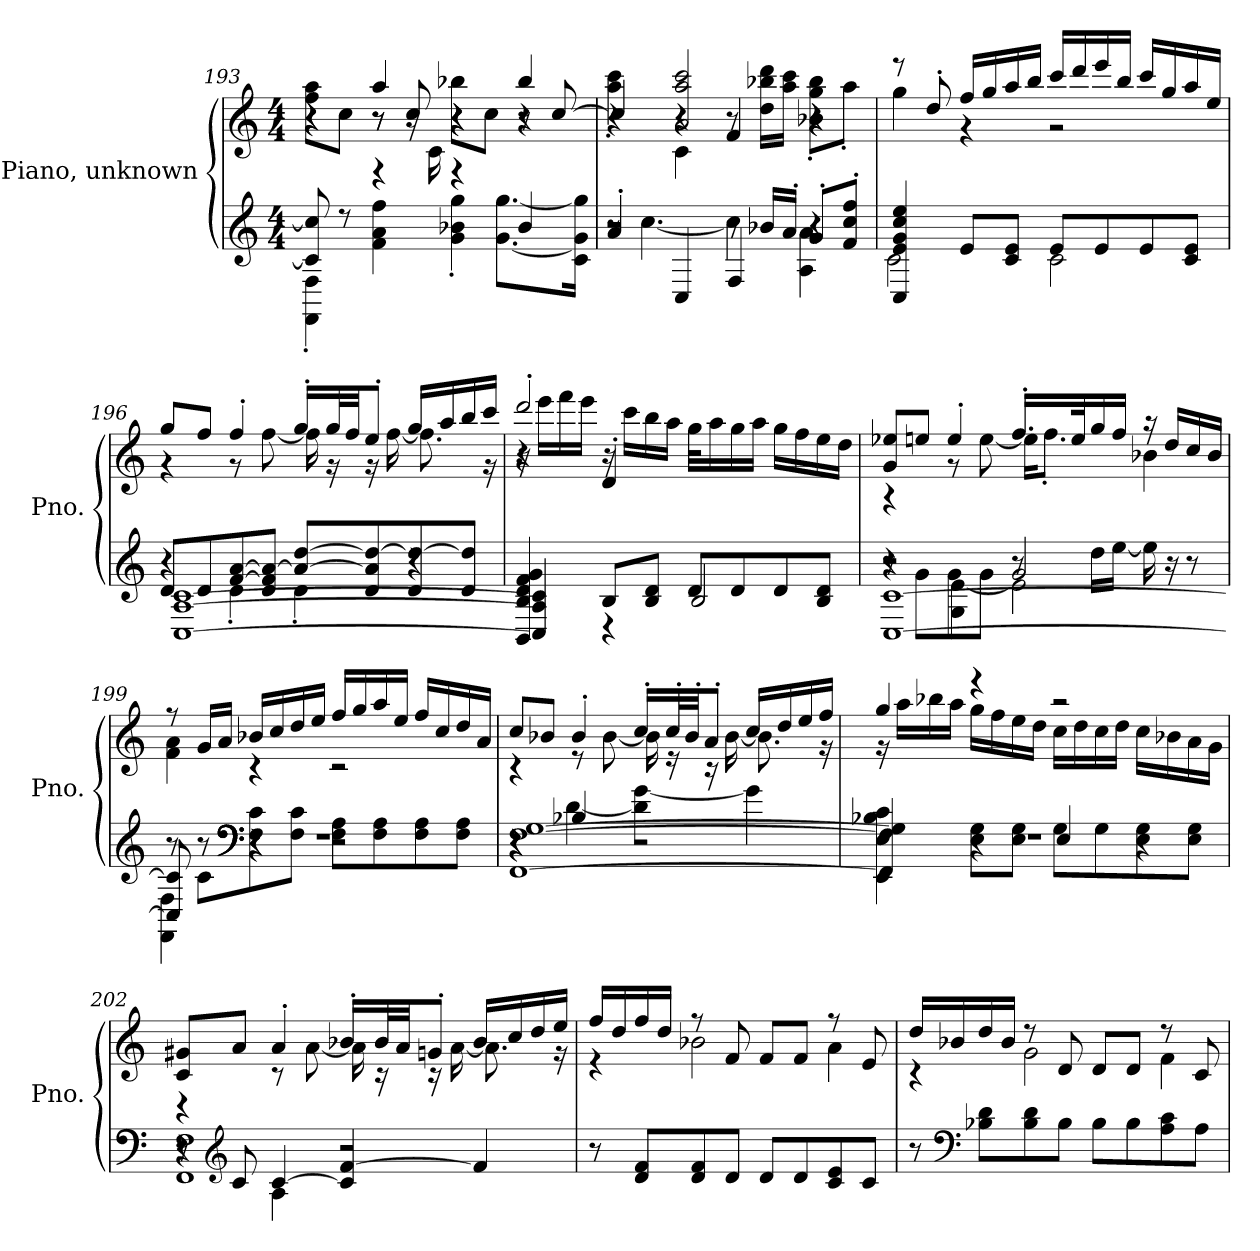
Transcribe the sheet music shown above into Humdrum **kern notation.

**kern	**kern
*part1	*part1
*staff2	*staff1
*I"Piano, unknown	*
*I'Pno.	*
*clefG2	*clefG2
*k[]	*k[]
*M4/4	*M4/4
=193	=193
*^	*^
*	*	*	*^
8c/] 8cc/]	4FF\' 4F\'	4r	8ff\ 8aa\L	4r
8r	.	.	8cc\J	.
4r	4f\ 4a\ 4ff\	4aa/	8r	8r
.	.	.	16r	8cc/
.	.	.	16c\	.
4r	4g\' 4b-X\' 4gg\'	4r	8bb-X\L	4r
.	.	.	8cc\J	.
4b-/	[8.g\ [8.gg\L	4bb-/	4r	8r
.	.	.	.	[8cc/
.	16c\ 16g\] 16gg\]Jk	.	.	.
!!LO:LB:g=z	!!	!!
=194	=194	=194	=194	=194
*	*^	*	*	*
4a'/	8r	2r	4r	4aa\' 4ccc\'	4cc/]
.	[4.cc\	.	.	.	.
4C/	.	.	2a/ 2aa/ 2ccc/	4c\	4r
8r	4cc\]	4F/	.	8r	4f/
16b-X/LL	.	.	.	16dd\ 16bb-X\ 16ddd\LL	.
16a'/JJ	.	.	.	16aa\ 16ccc\JJ	.
8g'/L	4A\ 4a\	4r	4r	8b-X\' 8gg\' 8bb-\'L	4r
8f/' 8cc/' 8ff/'J	.	.	.	8aa'\J	.
*	*v	*v	*	*	*
*	*	*	*v	*v
=195	=195	=195	=195
4C/ 4e/ 4g/ 4cc/ 4ee/	2c\	8r	4gg\
.	.	8dd'/	.
8e/L	.	16ff/LL	4r
.	.	16gg/	.
8c/ 8e/J	.	16aa/	.
.	.	16bb/JJ	.
8e/L	2c\	16ccc/LL	2r
.	.	16ddd/	.
8e/	.	16eee/	.
.	.	16bb/JJ	.
8e/	.	16ccc/LL	.
.	.	16gg/	.
8c/ 8e/J	.	16aa/	.
.	.	16ee/JJ	.
!!LO:LB:g=z	!!
=196	=196	=196	=196
*	*^	*	*
8d/L	4r	[1C [1A [1c	8gg/L	4r
8d/	.	.	8ff/J	.
[8f/ [8a/	4d'\	.	4ff'/	8r
8d/ 8f/] 8a/_J	.	.	.	[8ff\
8a/_ [8dd/L	4d'\	.	16gg'/LL	16ff\]
.	.	.	32gg/L	16r
.	.	.	32ff/JJ	.
8d/ 8a/] 8dd/_	.	.	8ee'/J	16r
.	.	.	.	[16ff\
8d/ 8dd/_	4r	.	16gg/LL	8.ff\]
.	.	.	16aa/	.
8d/ 8dd/]J	.	.	16bb/	.
.	.	.	16ccc/JJ	16r
*	*v	*v	*	*
=197	=197	=197	=197
*	*	*	*^
4BB/ 4B/ 4d/ 4f/ 4g/	4C/] 4A/] 4c/]	2ddd'/	16r	4r
.	.	.	16eee\LL	.
.	.	.	16fff\	.
.	.	.	16eee\JJ	.
8B/L	4r	.	16r	4d'/
.	.	.	16ccc\LL	.
8B/ 8d/J	.	.	16bb\	.
.	.	.	16aa\JJ	.
8d/L	2B/	2r	16gg\LL	2r
.	.	.	16aa\	.
8d/	.	.	16gg\	.
.	.	.	16aa\JJ	.
8d/	.	.	16gg\LL	.
.	.	.	16ff\	.
8B/ 8d/J	.	.	16ee\	.
.	.	.	16dd\JJ	.
*	*	*	*v	*v
!!LO:LB:g=z
=198	=198	=198	=198
*^	*^	*	*
2r	8r	[1C [1c	4r	8g/ 8ee-X/L	4r
.	8g\L	.	.	8een/J	.
.	8g\	.	4G\ [4e\	4ee'/	8r
.	8g\J	.	.	.	[8ee\
2g/	8r	.	2e\]	16.ff'/LL	16ee\KL]
.	.	.	.	.	8.ff'\J
.	.	.	.	32ee/K	.
.	16dd\LL	.	.	16gg/	.
.	[16ee\JJ	.	.	16ff/JJ	.
.	16ee\]	.	.	16r	4b-X\
.	16r	.	.	16dd/LL	.
.	8r	.	.	16cc/	.
.	.	.	.	16b-/JJ	.
=199	=199	=199	=199	=199	=199
1r	8r	8C/] 8c/]	4FF\ 4F\	8r	4f\ 4a\
.	8c\L	8r	.	16g/LL	.
.	.	.	.	16a/JJ	.
*clefF4	*	*	*	*	*
.	8F\ 8c\	4r	4r	16b-X/LL	4r
.	.	.	.	16cc/	.
.	8F\ 8c\J	.	.	16dd/	.
.	.	.	.	16ee/JJ	.
.	8F\ 8A\L	2r	2r	16ff/LL	2r
.	.	.	.	16gg/	.
.	8F\ 8A\	.	.	16aa/	.
.	.	.	.	16ee/JJ	.
.	8F\ 8A\	.	.	16ff/LL	.
.	.	.	.	16cc/	.
.	8F\ 8A\J	.	.	16dd/	.
.	.	.	.	16a/JJ	.
*	*	*v	*v	*	*
!!LO:PB:g=z	!!
=200	=200	=200	=200	=200
4r	4r	[1FF [1F [1G	8cc/L	4r
.	.	.	8b-X/J	.
4B-X/	[4d\	.	4b-'/	8r
.	.	.	.	[8b-\
2r	4d\] [4g\	.	16cc'/LL	16b-\]
.	.	.	32cc'/L	16r
.	.	.	32b-'/JJ	.
.	.	.	8a'/J	16r
.	.	.	.	[16b-\
.	4g\]	.	16cc/LL	8.b-\]
.	.	.	16dd/	.
.	.	.	16ee/	.
.	.	.	16ff/JJ	16r
=201	=201	=201	=201	=201
1r	4EE\ 4E\ 4B-X\ 4c\	4FF/] 4F/] 4G/]	4gg/	16r
.	.	.	.	16aa\LL
.	.	.	.	16bb-X\
.	.	.	.	16aa\JJ
.	8E\ 8G\L	4r	4r	16gg\LL
.	.	.	.	16ff\
.	8E\ 8G\J	.	.	16ee\
.	.	.	.	16dd\JJ
.	8G\L	4E/	2r	16cc\LL
.	.	.	.	16dd\
.	8G\	.	.	16cc\
.	.	.	.	16dd\JJ
.	8E\ 8G\	4r	.	16cc\LL
.	.	.	.	16b-X\
.	8E\ 8G\J	.	.	16a\
.	.	.	.	16g\JJ
!!LO:LB:g=z	!!
=202	=202	=202	=202	=202
8r	4r	1FF 1F	8c/ 8g#X/L	4r
*clefG2	*	*	*	*
8c/	.	.	8a/J	.
[4c/	4A\	.	4a'/	8r
.	.	.	.	[8a\
4c/] [4f/	2r	.	16b-X'/LL	16a\]
.	.	.	32b-/L	16r
.	.	.	32a/JJ	.
.	.	.	8gn'/J	16r
.	.	.	.	[16a\
4f/]	.	.	16b-/LL	8.a\]
.	.	.	16cc/	.
.	.	.	16dd/	.
.	.	.	16ee/JJ	16r
*v	*v	*v	*	*
=203	=203	=203
8r	16ff/LL	4r
.	16dd/	.
8d/ 8f/L	16ff/	.
.	16dd/JJ	.
8d/ 8f/	8r	2b-X\
8d/J	8f/	.
8d/L	8f/L	.
8d/	8f/J	.
8c/ 8e/	8r	4a\
8c/J	8e/	.
=204	=204	=204
8r	16dd/LL	4r
.	16b-X/	.
*clefF4	*	*
8B-X\ 8d\L	16dd/	.
.	16b-/JJ	.
8B-\ 8d\	8r	2g\
8B-\J	8d/	.
8B-\L	8d/L	.
8B-\	8d/J	.
8A\ 8c\	8r	4f\
8A\J	8c/	.
*	*v	*v
=	=
*-	*-
